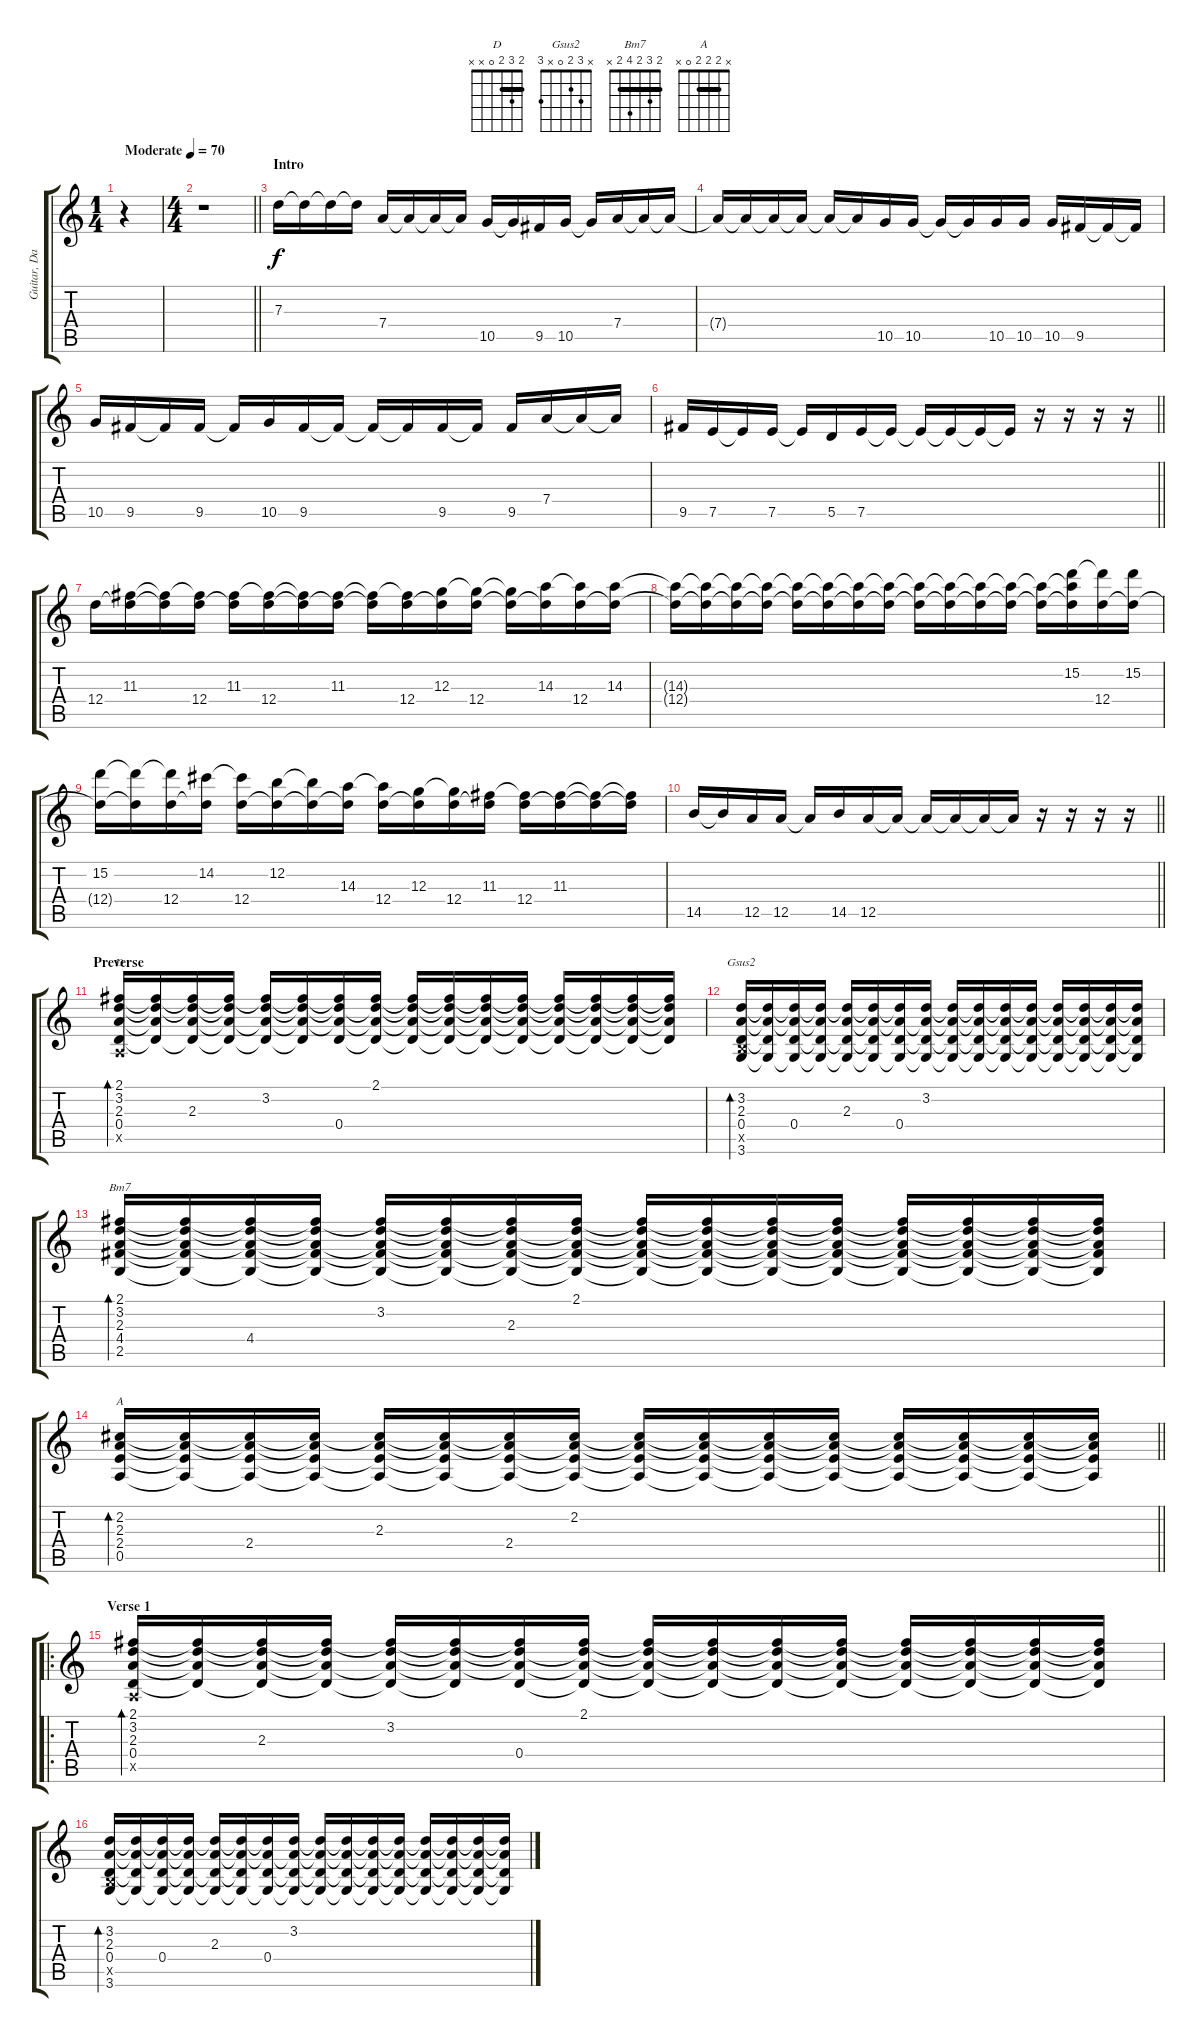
\track ("Guitar, Dan 1b" "Guitar, Da") {instrument distortionguitar}
\staff {score tabs}
\tuning (E4 B3 G3 D3 A2 E2) {hide}
\chord ("D" 2 3 2 0 x x) {barre 2}
\chord ("Gsus2" x 3 2 0 x 3)
\chord ("Bm7" 2 3 2 4 2 x) {barre 2}
\chord ("A" x 2 2 2 0 x) {barre 2}
\voice
\ts (1 4)
\tempo (70 "Moderate")
\clef g2
\ks c
r.4{dy f instrument distortionguitar} |
\ts (4 4)
\barLineRight lightlight
r.1 |
\section ("" "Intro")
7.3.16 7.3{t}.16 7.3{t}.16 7.3{t}.16 7.4.16 7.4{t}.16 7.4{t}.16 7.4{t}.16 10.5.16 10.5{t}.16 9.5.16 10.5.16 10.5{t}.16 7.4.16 7.4{t}.16 7.4{t}.16 |
7.4{t}.16 7.4{t}.16 7.4{t}.16 7.4{t}.16 7.4{t}.16 7.4{t}.16 10.5.16 10.5.16 10.5{t}.16 10.5{t}.16 10.5.16 10.5.16 10.5.16 9.5.16 9.5{t}.16 9.5{t}.16 |
10.5.16 9.5.16 9.5{t}.16 9.5.16 9.5{t}.16 10.5.16 9.5.16 9.5{t}.16 9.5{t}.16 9.5{t}.16 9.5.16 9.5{t}.16 9.5.16 7.4.16 7.4{t}.16 7.4{t}.16 |
\barLineRight lightlight
9.5.16 7.5.16 7.5{t}.16 7.5.16 7.5{t}.16 5.5.16 7.5.16 7.5{t}.16 7.5{t}.16 7.5{t}.16 7.5{t}.16 7.5{t}.16 r.16 r.16 r.16 r.16 |
12.4.16 (11.3 12.4{t}).16 (11.3{t} 12.4{t}).16 (11.3{t} 12.4).16 (11.3 12.4{t}).16 (11.3{t} 12.4).16 (11.3{t} 12.4{t}).16 (11.3 12.4{t}).16 (11.3{t} 12.4{t}).16 (11.3{t} 12.4).16 (12.3 12.4{t}).16 (12.3{t} 12.4).16 (12.3{t} 12.4{t}).16 (14.3 12.4{t}).16 (14.3{t} 12.4).16 (14.3 12.4{t}).16 |
(14.3{t} 12.4{t}).16 (14.3{t} 12.4{t}).16 (14.3{t} 12.4{t}).16 (14.3{t} 12.4{t}).16 (14.3{t} 12.4{t}).16 (14.3{t} 12.4{t}).16 (14.3{t} 12.4{t}).16 (14.3{t} 12.4{t}).16 (14.3{t} 12.4{t}).16 (14.3{t} 12.4{t}).16 (14.3{t} 12.4{t}).16 (14.3{t} 12.4{t}).16 (14.3{t} 12.4{t}).16 (15.2 14.3{t} 12.4{t}).16 (15.2{t} 12.4).16 (15.2 12.4{t}).16 |
(15.2 12.4{t}).16 (15.2{t} 12.4{t}).16 (15.2{t} 12.4).16 (14.2 12.4{t}).16 (14.2{t} 12.4).16 (12.2 12.4{t}).16 (12.2{t} 12.4{t}).16 (14.3 12.4{t}).16 (14.3{t} 12.4).16 (12.3 12.4{t}).16 (12.3{t} 12.4).16 (11.3 12.4{t}).16 (11.3{t} 12.4).16 (11.3 12.4{t}).16 (11.3{t} 12.4{t}).16 (11.3{t} 12.4{t}).16 |
\barLineRight lightlight
14.5.16 14.5{t}.16 12.5.16 12.5.16 12.5{t}.16 14.5.16 12.5.16 12.5{t}.16 12.5{t}.16 12.5{t}.16 12.5{t}.16 12.5{t}.16 r.16 r.16 r.16 r.16 |
\section ("" "Preverse")
(2.1 3.2 2.3 0.4 0.5{x}).16{bd 60 ch "D" instrument electricguitarclean} (2.1{t} 3.2{t} 2.3{t} 0.4{t}).16 (2.1{t} 3.2{t} 2.3 0.4{t}).16 (2.1{t} 3.2{t} 2.3{t} 0.4{t}).16 (2.1{t} 3.2 2.3{t} 0.4{t}).16 (2.1{t} 3.2{t} 2.3{t} 0.4{t}).16 (2.1{t} 3.2{t} 2.3{t} 0.4).16 (2.1 3.2{t} 2.3{t} 0.4{t}).16 (2.1{t} 3.2{t} 2.3{t} 0.4{t}).16 (2.1{t} 3.2{t} 2.3{t} 0.4{t}).16 (2.1{t} 3.2{t} 2.3{t} 0.4{t}).16 (2.1{t} 3.2{t} 2.3{t} 0.4{t}).16 (2.1{t} 3.2{t} 2.3{t} 0.4{t}).16 (2.1{t} 3.2{t} 2.3{t} 0.4{t}).16 (2.1{t} 3.2{t} 2.3{t} 0.4{t}).16 (2.1{t} 3.2{t} 2.3{t} 0.4{t}).16 |
(3.2 2.3 0.4 2.5{x} 3.6).16{bd 60 ch "Gsus2"} (3.2{t} 2.3{t} 0.4{t} 3.6{t}).16 (3.2{t} 2.3{t} 0.4 3.6{t}).16 (3.2{t} 2.3{t} 0.4{t} 3.6{t}).16 (3.2{t} 2.3 0.4{t} 3.6{t}).16 (3.2{t} 2.3{t} 0.4{t} 3.6{t}).16 (3.2{t} 2.3{t} 0.4 3.6{t}).16 (3.2 2.3{t} 0.4{t} 3.6{t}).16 (3.2{t} 2.3{t} 0.4{t} 3.6{t}).16 (3.2{t} 2.3{t} 0.4{t} 3.6{t}).16 (3.2{t} 2.3{t} 0.4{t} 3.6{t}).16 (3.2{t} 2.3{t} 0.4{t} 3.6{t}).16 (3.2{t} 2.3{t} 0.4{t} 3.6{t}).16 (3.2{t} 2.3{t} 0.4{t} 3.6{t}).16 (3.2{t} 2.3{t} 0.4{t} 3.6{t}).16 (3.2{t} 2.3{t} 0.4{t} 3.6{t}).16 |
(2.1 3.2 2.3 4.4 2.5).16{bd 60 ch "Bm7"} (2.1{t} 3.2{t} 2.3{t} 4.4{t} 2.5{t}).16 (2.1{t} 3.2{t} 2.3{t} 4.4 2.5{t}).16 (2.1{t} 3.2{t} 2.3{t} 4.4{t} 2.5{t}).16 (2.1{t} 3.2 2.3{t} 4.4{t} 2.5{t}).16 (2.1{t} 3.2{t} 2.3{t} 4.4{t} 2.5{t}).16 (2.1{t} 3.2{t} 2.3 4.4{t} 2.5{t}).16 (2.1 3.2{t} 2.3{t} 4.4{t} 2.5{t}).16 (2.1{t} 3.2{t} 2.3{t} 4.4{t} 2.5{t}).16 (2.1{t} 3.2{t} 2.3{t} 4.4{t} 2.5{t}).16 (2.1{t} 3.2{t} 2.3{t} 4.4{t} 2.5{t}).16 (2.1{t} 3.2{t} 2.3{t} 4.4{t} 2.5{t}).16 (2.1{t} 3.2{t} 2.3{t} 4.4{t} 2.5{t}).16 (2.1{t} 3.2{t} 2.3{t} 4.4{t} 2.5{t}).16 (2.1{t} 3.2{t} 2.3{t} 4.4{t} 2.5{t}).16 (2.1{t} 3.2{t} 2.3{t} 4.4{t} 2.5{t}).16 |
\barLineRight lightlight
(2.2 2.3 2.4 0.5).16{bd 60 ch "A"} (2.2{t} 2.3{t} 2.4{t} 0.5{t}).16 (2.2{t} 2.3{t} 2.4 0.5{t}).16 (2.2{t} 2.3{t} 2.4{t} 0.5{t}).16 (2.2{t} 2.3 2.4{t} 0.5{t}).16 (2.2{t} 2.3{t} 2.4{t} 0.5{t}).16 (2.2{t} 2.3{t} 2.4 0.5{t}).16 (2.2 2.3{t} 2.4{t} 0.5{t}).16 (2.2{t} 2.3{t} 2.4{t} 0.5{t}).16 (2.2{t} 2.3{t} 2.4{t} 0.5{t}).16 (2.2{t} 2.3{t} 2.4{t} 0.5{t}).16 (2.2{t} 2.3{t} 2.4{t} 0.5{t}).16 (2.2{t} 2.3{t} 2.4{t} 0.5{t}).16 (2.2{t} 2.3{t} 2.4{t} 0.5{t}).16 (2.2{t} 2.3{t} 2.4{t} 0.5{t}).16 (2.2{t} 2.3{t} 2.4{t} 0.5{t}).16 |
\ro
\section ("" "Verse 1")
(2.1 3.2 2.3 0.4 0.5{x}).16{bd 60 instrument electricguitarclean} (2.1{t} 3.2{t} 2.3{t} 0.4{t}).16 (2.1{t} 3.2{t} 2.3 0.4{t}).16 (2.1{t} 3.2{t} 2.3{t} 0.4{t}).16 (2.1{t} 3.2 2.3{t} 0.4{t}).16 (2.1{t} 3.2{t} 2.3{t} 0.4{t}).16 (2.1{t} 3.2{t} 2.3{t} 0.4).16 (2.1 3.2{t} 2.3{t} 0.4{t}).16 (2.1{t} 3.2{t} 2.3{t} 0.4{t}).16 (2.1{t} 3.2{t} 2.3{t} 0.4{t}).16 (2.1{t} 3.2{t} 2.3{t} 0.4{t}).16 (2.1{t} 3.2{t} 2.3{t} 0.4{t}).16 (2.1{t} 3.2{t} 2.3{t} 0.4{t}).16 (2.1{t} 3.2{t} 2.3{t} 0.4{t}).16 (2.1{t} 3.2{t} 2.3{t} 0.4{t}).16 (2.1{t} 3.2{t} 2.3{t} 0.4{t}).16 |
(3.2 2.3 0.4 2.5{x} 3.6).16{bd 60} (3.2{t} 2.3{t} 0.4{t} 3.6{t}).16 (3.2{t} 2.3{t} 0.4 3.6{t}).16 (3.2{t} 2.3{t} 0.4{t} 3.6{t}).16 (3.2{t} 2.3 0.4{t} 3.6{t}).16 (3.2{t} 2.3{t} 0.4{t} 3.6{t}).16 (3.2{t} 2.3{t} 0.4 3.6{t}).16 (3.2 2.3{t} 0.4{t} 3.6{t}).16 (3.2{t} 2.3{t} 0.4{t} 3.6{t}).16 (3.2{t} 2.3{t} 0.4{t} 3.6{t}).16 (3.2{t} 2.3{t} 0.4{t} 3.6{t}).16 (3.2{t} 2.3{t} 0.4{t} 3.6{t}).16 (3.2{t} 2.3{t} 0.4{t} 3.6{t}).16 (3.2{t} 2.3{t} 0.4{t} 3.6{t}).16 (3.2{t} 2.3{t} 0.4{t} 3.6{t}).16 (3.2{t} 2.3{t} 0.4{t} 3.6{t}).16
\voice
\clef g2
\ottava regular
\simile none
\ks c
r.4{dy f} |
\barLineRight lightlight
|
|
|
|
\barLineRight lightlight
|
|
|
|
\barLineRight lightlight
|
|
|
|
\barLineRight lightlight
|
|
